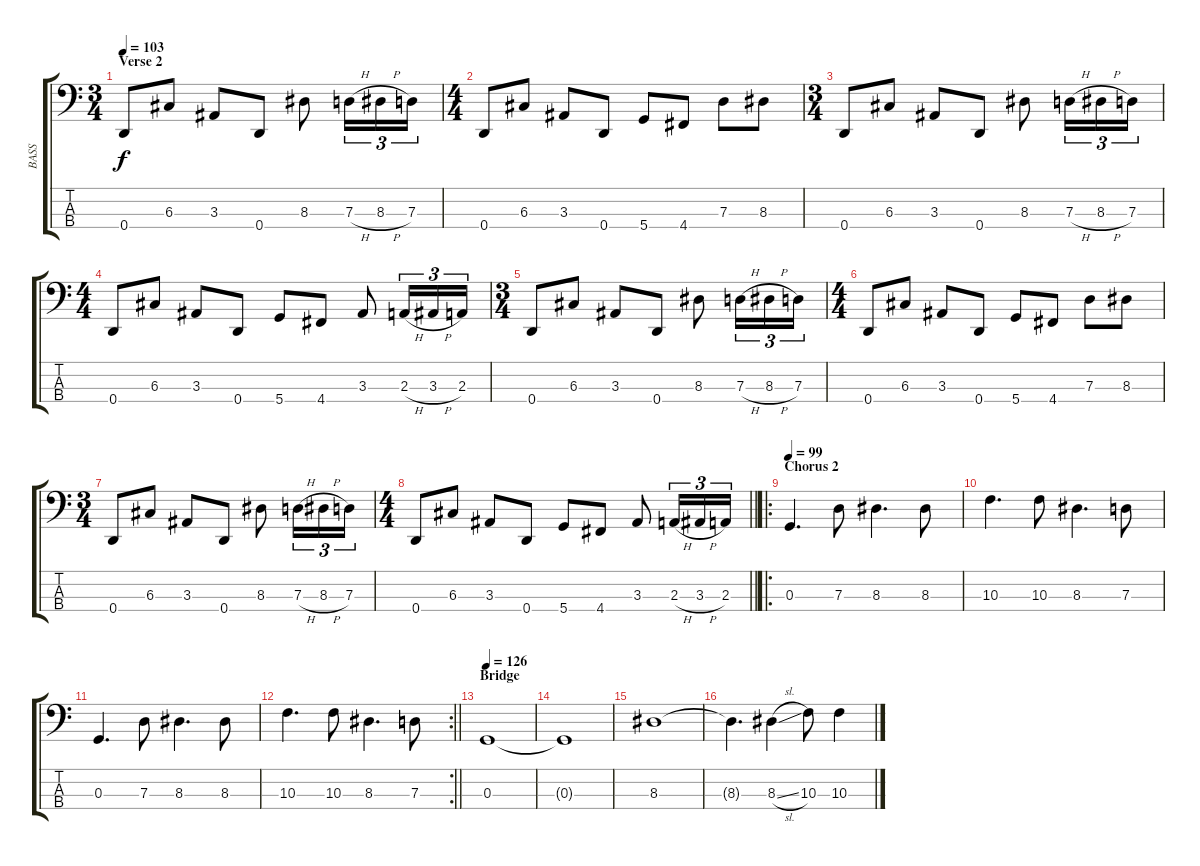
\track ("BASS" "BASS") {instrument electricbassfinger}
\staff {score tabs}
\tuning (F2 C2 G1 D1) {hide}
\ts (3 4)
\section ("" "Verse 2")
\tempo 103
\clef f4
\ks c
0.4.8{dy f} 6.3.8 3.3.8 0.4.8 8.3.8 7.3{h}.16{tu (3 2)} 8.3{h}.16{tu (3 2)} 7.3.16{tu (3 2)} |
\ts (4 4)
0.4.8 6.3.8 3.3.8 0.4.8 5.4.8 4.4.8 7.3.8 8.3.8 |
\ts (3 4)
0.4.8 6.3.8 3.3.8 0.4.8 8.3.8 7.3{h}.16{tu (3 2)} 8.3{h}.16{tu (3 2)} 7.3.16{tu (3 2)} |
\ts (4 4)
0.4.8 6.3.8 3.3.8 0.4.8 5.4.8 4.4.8 3.3.8 2.3{h}.16{tu (3 2)} 3.3{h}.16{tu (3 2)} 2.3.16{tu (3 2)} |
\ts (3 4)
0.4.8 6.3.8 3.3.8 0.4.8 8.3.8 7.3{h}.16{tu (3 2)} 8.3{h}.16{tu (3 2)} 7.3.16{tu (3 2)} |
\ts (4 4)
0.4.8 6.3.8 3.3.8 0.4.8 5.4.8 4.4.8 7.3.8 8.3.8 |
\ts (3 4)
0.4.8 6.3.8 3.3.8 0.4.8 8.3.8 7.3{h}.16{tu (3 2)} 8.3{h}.16{tu (3 2)} 7.3.16{tu (3 2)} |
\ts (4 4)
\barLineRight lightlight
0.4.8 6.3.8 3.3.8 0.4.8 5.4.8 4.4.8 3.3.8 2.3{h}.16{tu (3 2)} 3.3{h}.16{tu (3 2)} 2.3.16{tu (3 2)} |
\ro
\section ("" "Chorus 2")
\tempo 99
0.3.4{d} 7.3.8 8.3.4{d} 8.3.8 |
10.3.4{d} 10.3.8 8.3.4{d} 7.3.8 |
0.3.4{d} 7.3.8 8.3.4{d} 8.3.8 |
\rc 2
\barLineRight lightlight
10.3.4{d} 10.3.8 8.3.4{d} 7.3.8 |
\section ("" "Bridge")
\tempo 126
0.3.1 |
0.3{t}.1 |
8.3.1 |
8.3{t}.4{d} 8.3{sl}.4 10.3.8 10.3.4
